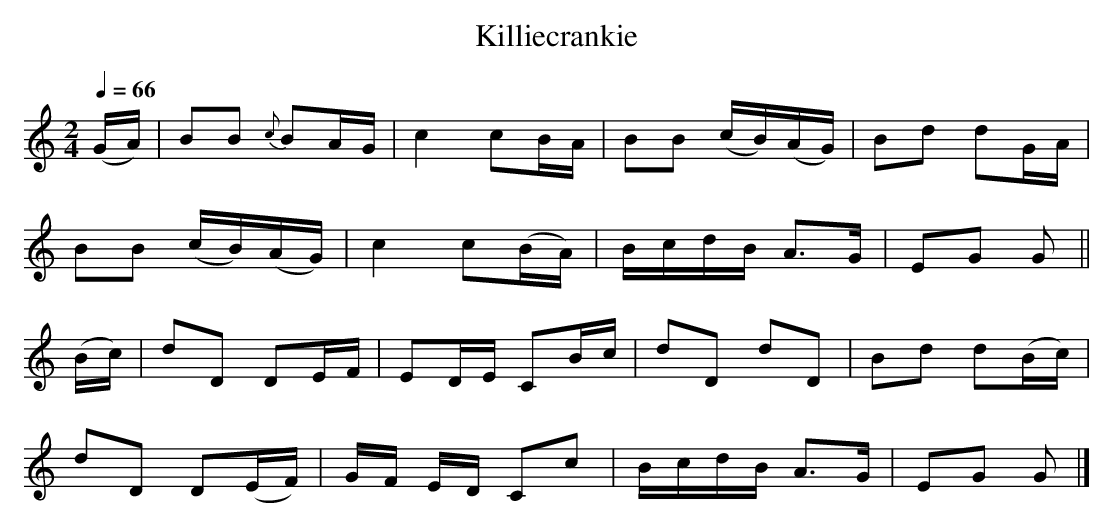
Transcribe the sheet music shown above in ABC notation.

X:1
T:Killiecrankie
M:2/4
L:1/8
Q:1/4=66
K:Gmix
(G/A/)|BB {c}BA/G/      |c2    cB/A/  |BB (c/B/)(A/G/)|Bd dG/A/  |
       BB   (c/B/)(A/G/)|c2    c(B/A/)|B/c/d/B/  A>G  |EG G     ||
(B/c/)|dD    DE/F/      |ED/E/ CB/c/  |dD        dD   |Bd d(B/c/)|
       dD    D(E/F/)    |G/F/  E/D/ Cc|B/c/d/B/  A>G  |EG G     |]
